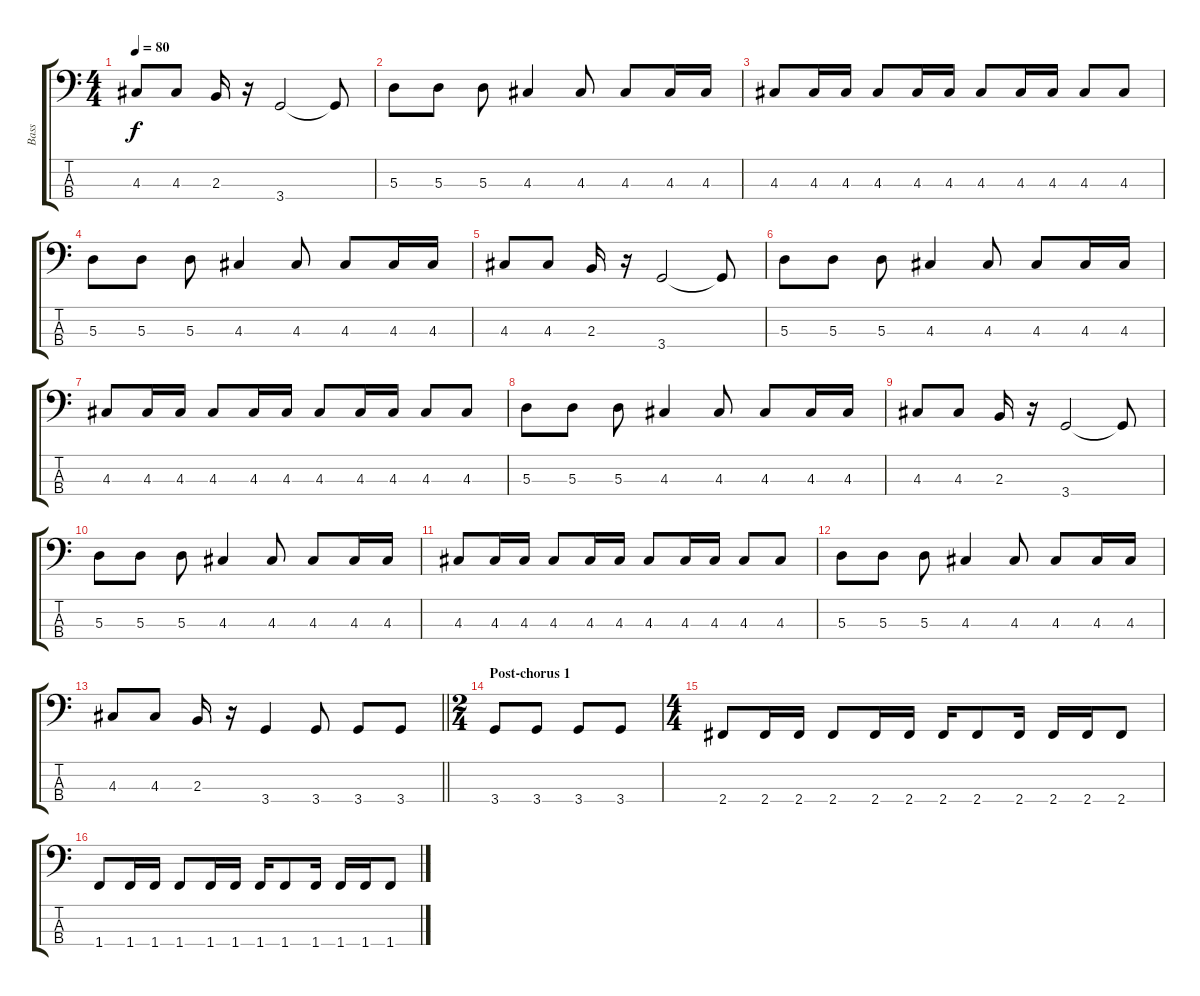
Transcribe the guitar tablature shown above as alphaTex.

\track ("Bass" "Bass") {instrument electricbasspick}
\staff {score tabs}
\tuning (G2 D2 A1 E1) {hide}
\ts (4 4)
\tempo 80
\clef f4
\ks c
4.3.8{dy f} 4.3.8 2.3.16 r.16 3.4.2 3.4{t}.8 |
5.3.8 5.3.8 5.3.8 4.3.4 4.3.8 4.3.8 4.3.16 4.3.16 |
4.3.8 4.3.16 4.3.16 4.3.8 4.3.16 4.3.16 4.3.8 4.3.16 4.3.16 4.3.8 4.3.8 |
5.3.8 5.3.8 5.3.8 4.3.4 4.3.8 4.3.8 4.3.16 4.3.16 |
4.3.8 4.3.8 2.3.16 r.16 3.4.2 3.4{t}.8 |
5.3.8 5.3.8 5.3.8 4.3.4 4.3.8 4.3.8 4.3.16 4.3.16 |
4.3.8 4.3.16 4.3.16 4.3.8 4.3.16 4.3.16 4.3.8 4.3.16 4.3.16 4.3.8 4.3.8 |
5.3.8 5.3.8 5.3.8 4.3.4 4.3.8 4.3.8 4.3.16 4.3.16 |
4.3.8 4.3.8 2.3.16 r.16 3.4.2 3.4{t}.8 |
5.3.8 5.3.8 5.3.8 4.3.4 4.3.8 4.3.8 4.3.16 4.3.16 |
4.3.8 4.3.16 4.3.16 4.3.8 4.3.16 4.3.16 4.3.8 4.3.16 4.3.16 4.3.8 4.3.8 |
5.3.8 5.3.8 5.3.8 4.3.4 4.3.8 4.3.8 4.3.16 4.3.16 |
\barLineRight lightlight
4.3.8 4.3.8 2.3.16 r.16 3.4.4 3.4.8 3.4.8 3.4.8 |
\ts (2 4)
\section ("" "Post-chorus 1")
3.4.8 3.4.8 3.4.8 3.4.8 |
\ts (4 4)
2.4.8 2.4.16 2.4.16 2.4.8 2.4.16 2.4.16 2.4.16 2.4.8 2.4.16 2.4.16 2.4.16 2.4.8 |
1.4.8 1.4.16 1.4.16 1.4.8 1.4.16 1.4.16 1.4.16 1.4.8 1.4.16 1.4.16 1.4.16 1.4.8
